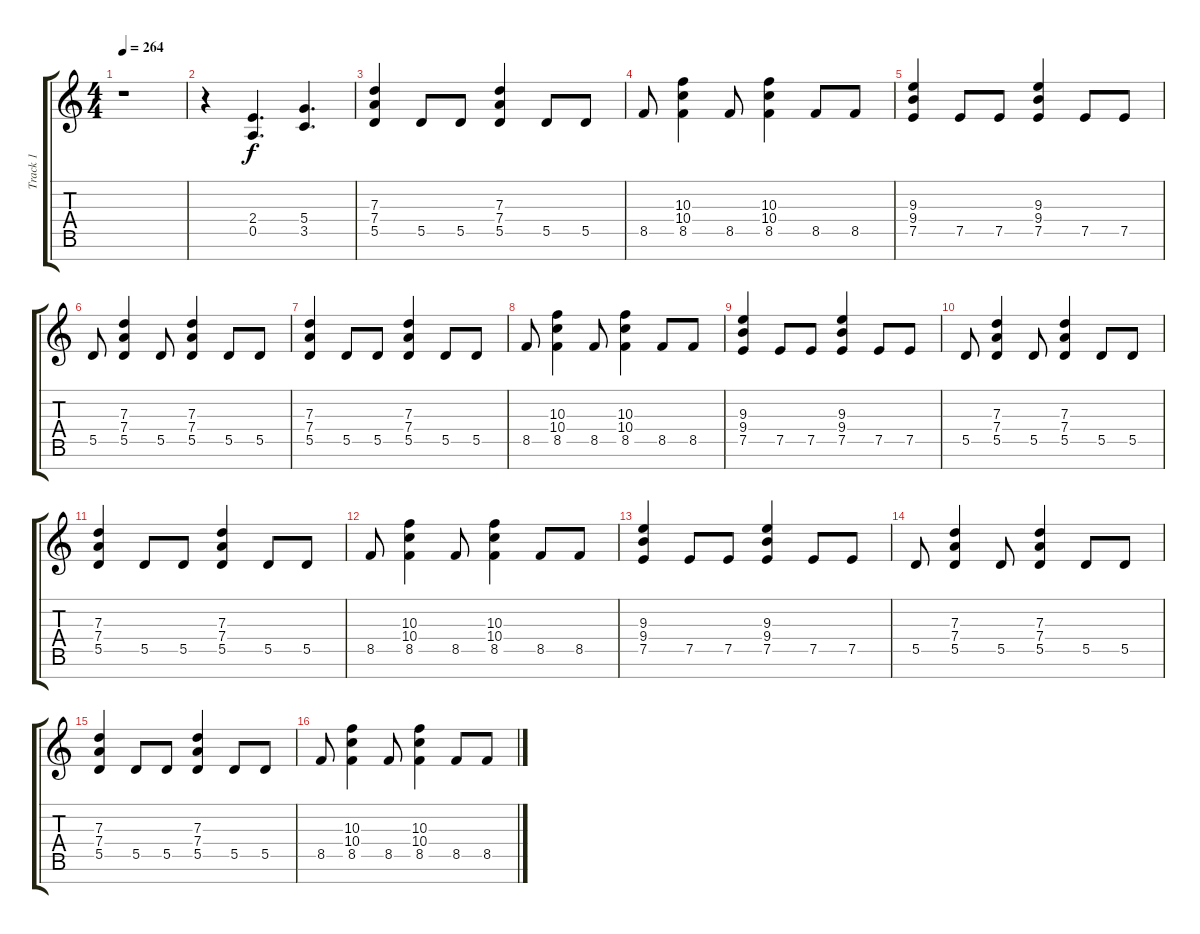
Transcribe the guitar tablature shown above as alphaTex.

\track ("Track 1" "Track 1") {instrument distortionguitar}
\staff {score tabs}
\tuning (E4 B3 G3 D3 A2 E2 B1) {hide}
\ts (4 4)
\tempo 264
\clef g2
\ks c
r.1{dy f} |
r.4 (2.4 0.5).4{d} (5.4 3.5).4{d} |
(7.3 7.4 5.5).4 5.5.8 5.5.8 (7.3 7.4 5.5).4 5.5.8 5.5.8 |
8.5.8 (10.3 10.4 8.5).4 8.5.8 (10.3 10.4 8.5).4 8.5.8 8.5.8 |
(9.3 9.4 7.5).4 7.5.8 7.5.8 (9.3 9.4 7.5).4 7.5.8 7.5.8 |
5.5.8 (7.3 7.4 5.5).4 5.5.8 (7.3 7.4 5.5).4 5.5.8 5.5.8 |
(7.3 7.4 5.5).4 5.5.8 5.5.8 (7.3 7.4 5.5).4 5.5.8 5.5.8 |
8.5.8 (10.3 10.4 8.5).4 8.5.8 (10.3 10.4 8.5).4 8.5.8 8.5.8 |
(9.3 9.4 7.5).4 7.5.8 7.5.8 (9.3 9.4 7.5).4 7.5.8 7.5.8 |
5.5.8 (7.3 7.4 5.5).4 5.5.8 (7.3 7.4 5.5).4 5.5.8 5.5.8 |
(7.3 7.4 5.5).4 5.5.8 5.5.8 (7.3 7.4 5.5).4 5.5.8 5.5.8 |
8.5.8 (10.3 10.4 8.5).4 8.5.8 (10.3 10.4 8.5).4 8.5.8 8.5.8 |
(9.3 9.4 7.5).4 7.5.8 7.5.8 (9.3 9.4 7.5).4 7.5.8 7.5.8 |
5.5.8 (7.3 7.4 5.5).4 5.5.8 (7.3 7.4 5.5).4 5.5.8 5.5.8 |
(7.3 7.4 5.5).4 5.5.8 5.5.8 (7.3 7.4 5.5).4 5.5.8 5.5.8 |
8.5.8 (10.3 10.4 8.5).4 8.5.8 (10.3 10.4 8.5).4 8.5.8 8.5.8
